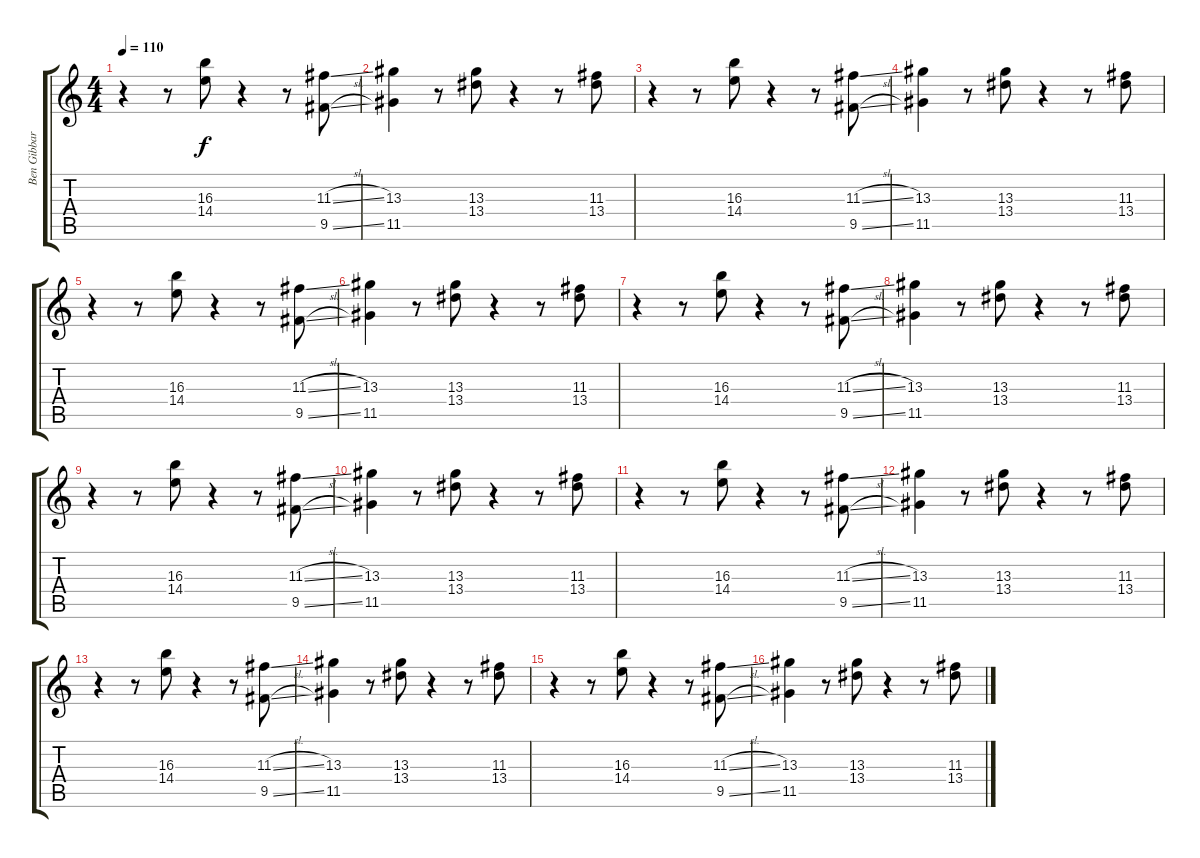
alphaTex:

\track ("Ben Gibbard" "Ben Gibbar") {instrument overdrivenguitar}
\staff {score tabs}
\tuning (E4 B3 G3 D3 A2 E2) {hide}
\ts (4 4)
\tempo 110
\clef g2
\ks c
r.4{dy f} r.8 (16.3 14.4).8 r.4 r.8 (11.3{sl} 9.5{sl}).8 |
(13.3 11.5).4 r.8 (13.3 13.4).8 r.4 r.8 (11.3 13.4).8 |
r.4 r.8 (16.3 14.4).8 r.4 r.8 (11.3{sl} 9.5{sl}).8 |
(13.3 11.5).4 r.8 (13.3 13.4).8 r.4 r.8 (11.3 13.4).8 |
r.4 r.8 (16.3 14.4).8 r.4 r.8 (11.3{sl} 9.5{sl}).8 |
(13.3 11.5).4 r.8 (13.3 13.4).8 r.4 r.8 (11.3 13.4).8 |
r.4 r.8 (16.3 14.4).8 r.4 r.8 (11.3{sl} 9.5{sl}).8 |
(13.3 11.5).4 r.8 (13.3 13.4).8 r.4 r.8 (11.3 13.4).8 |
r.4 r.8 (16.3 14.4).8 r.4 r.8 (11.3{sl} 9.5{sl}).8 |
(13.3 11.5).4 r.8 (13.3 13.4).8 r.4 r.8 (11.3 13.4).8 |
r.4 r.8 (16.3 14.4).8 r.4 r.8 (11.3{sl} 9.5{sl}).8 |
(13.3 11.5).4 r.8 (13.3 13.4).8 r.4 r.8 (11.3 13.4).8 |
r.4 r.8 (16.3 14.4).8 r.4 r.8 (11.3{sl} 9.5{sl}).8 |
(13.3 11.5).4 r.8 (13.3 13.4).8 r.4 r.8 (11.3 13.4).8 |
r.4 r.8 (16.3 14.4).8 r.4 r.8 (11.3{sl} 9.5{sl}).8 |
(13.3 11.5).4 r.8 (13.3 13.4).8 r.4 r.8 (11.3 13.4).8
